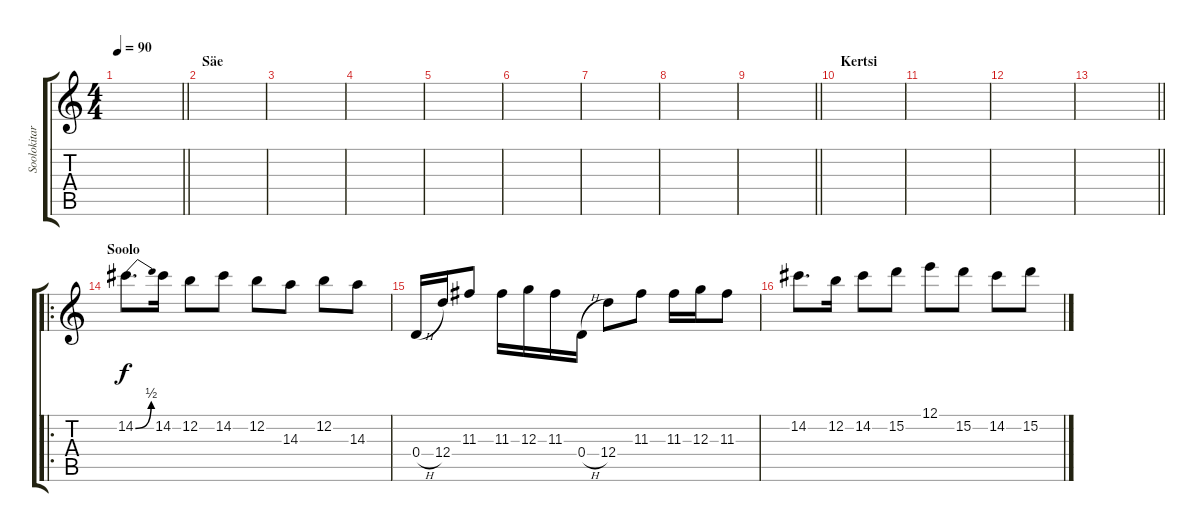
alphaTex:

\track ("Soolokitara" "Soolokitar") {instrument electricguitarclean}
\staff {score tabs}
\tuning (E4 B3 G3 D3 A2 E2) {hide}
\ts (4 4)
\tempo 90
\clef g2
\barLineRight lightlight
\ks c
|
\section ("" "Säe")
|
|
|
|
|
|
|
\barLineRight lightlight
|
\section ("" "Kertsi")
|
|
|
\barLineRight lightlight
|
\ro
\section ("" "Soolo")
14.2{be (bend 0 0 60 2)}.8{d} 14.2.16 12.2.8 14.2.8 12.2.8 14.3.8 12.2.8 14.3.8 |
0.4{h}.16 12.4.16 11.3.8 11.3.16 12.3.16 11.3.16 0.4{h}.16 12.4.8 11.3.8 11.3.16 12.3.16 11.3.8 |
14.2.8{d} 12.2.16 14.2.8 15.2.8 12.1.8 15.2.8 14.2.8 15.2.8
